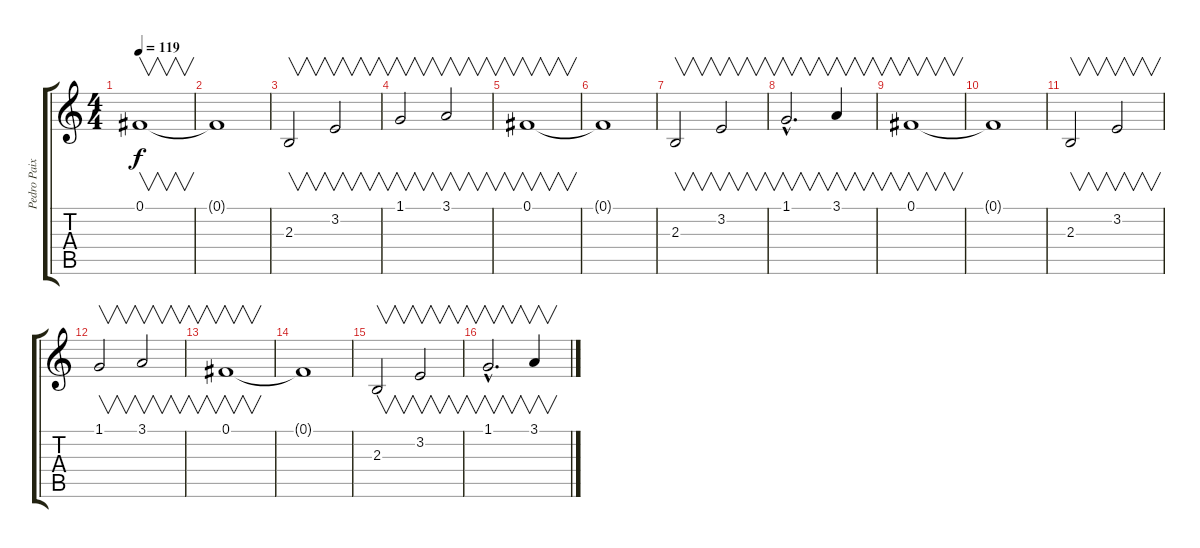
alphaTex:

\track ("" "Pedro Paix") {instrument pad2warm}
\staff {score tabs}
\tuning (Gb4 Db4 A3 E3 B2 Gb2) {hide}
\ts (4 4)
\tempo 119
\clef g2
\ks c
0.1.1{v dy f} |
0.1{t}.1 |
2.3.2{v instrument fx5brightness} 3.2.2{v} |
1.1.2{v} 3.1.2{v} |
0.1.1{v} |
0.1{t}.1 |
2.3.2{v} 3.2.2{v} |
1.1{hac}.2{v d} 3.1.4{v} |
0.1.1{v} |
0.1{t}.1 |
2.3.2{v instrument fx5brightness} 3.2.2{v} |
1.1.2{v} 3.1.2{v} |
0.1.1{v} |
0.1{t}.1 |
2.3.2{v} 3.2.2{v} |
1.1{hac}.2{v d} 3.1.4{v}
